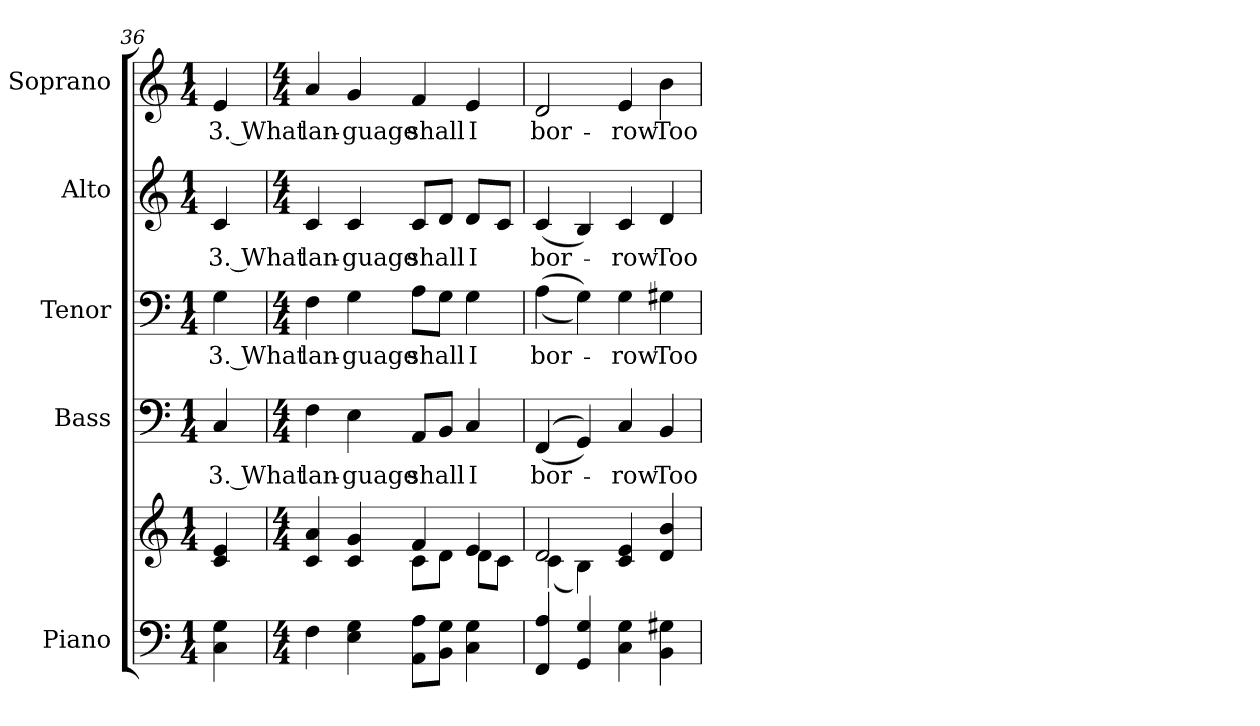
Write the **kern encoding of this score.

**kern	**kern	**kern	**text	**kern	**text	**kern	**text	**kern	**text
*part5	*part5	*part4	*part4	*part3	*part3	*part2	*part2	*part1	*part1
*staff6	*staff5	*staff4	*staff4	*staff3	*staff3	*staff2	*staff2	*staff1	*staff1
*I"Piano	*	*I"Bass	*	*I"Tenor	*	*I"Alto	*	*I"Soprano	*
*I'Pno.	*	*I'B.	*	*I'T.	*	*I'A.	*	*I'S.	*
!!LO:PB:g=z
*clefF4	*clefG2	*clefF4	*	*clefF4	*	*clefG2	*	*clefG2	*
*k[]	*k[]	*k[]	*	*k[]	*	*k[]	*	*k[]	*
*C:	*C:	*C:	*	*C:	*	*C:	*	*C:	*
*M1/4	*M1/4	*M1/4	*	*M1/4	*	*M1/4	*	*M1/4	*
=36	=36	=36	=36	=36	=36	=36	=36	=36	=36
!	!	!	!LO:LY:b:color=#000000	!	!	!	!	!	!
!	!	!	!	!	!LO:LY:b:color=#000000	!	!	!	!
!	!	!	!	!	!	!	!LO:LY:b:color=#000000	!	!
!	!	!	!	!	!	!	!	!	!LO:LY:b:color=#000000
4Ci\ 4Gi	4ci/ 4ei	4Ci/	3. What	4Gi\	3. What	4ci/	3. What	4ei/	3. What
=37	=37	=37	=37	=37	=37	=37	=37	=37	=37
*M4/4	*M4/4	*M4/4	*	*M4/4	*	*M4/4	*	*M4/4	*
*	*^	*	*	*	*	*	*	*	*
!	!	!	!	!LO:LY:b:color=#000000	!	!	!	!	!	!
!	!	!	!	!	!	!LO:LY:b:color=#000000	!	!	!	!
!	!	!	!	!	!	!	!	!LO:LY:b:color=#000000	!	!
!	!	!	!	!	!	!	!	!	!	!LO:LY:b:color=#000000
4Fi\	4ci/ 4ai	2ryy	4Fi\	lan-	4Fi\	lan-	4ci/	lan-	4ai/	lan-
!	!	!	!	!LO:LY:b:color=#000000	!	!	!	!	!	!
!	!	!	!	!	!	!LO:LY:b:color=#000000	!	!	!	!
!	!	!	!	!	!	!	!	!LO:LY:b:color=#000000	!	!
!	!	!	!	!	!	!	!	!	!	!LO:LY:b:color=#000000
4Ei\ 4Gi	4ci/ 4gi	.	4Ei\	-guage	4Gi\	-guage	4ci/	-guage	4gi/	-guage
!	!	!	!	!LO:LY:b:color=#000000	!	!	!	!	!	!
!	!	!	!	!	!	!LO:LY:b:color=#000000	!	!	!	!
!	!	!	!	!	!	!	!	!LO:LY:b:color=#000000	!	!
!	!	!	!	!	!	!	!	!	!	!LO:LY:b:color=#000000
8AAi\ 8AiL	4fi/	8ci\L	8AAi/L	shall	8Ai\L	shall	8ci/L	shall	4fi/	shall
8BBi\ 8GiJ	.	8di\J	8BBi/J	.	8Gi\J	.	8di/J	.	.	.
!	!	!	!	!LO:LY:b:color=#000000	!	!	!	!	!	!
!	!	!	!	!	!	!LO:LY:b:color=#000000	!	!	!	!
!	!	!	!	!	!	!	!	!LO:LY:b:color=#000000	!	!
!	!	!	!	!	!	!	!	!	!	!LO:LY:b:color=#000000
4Ci\ 4Gi	4ei/	8di\L	4Ci/	I	4Gi\	I	8di/L	I	4ei/	I
.	.	8ci\J	.	.	.	.	8ci/J	.	.	.
!!LO:PB:g=z
=38	=38	=38	=38	=38	=38	=38	=38	=38	=38	=38
!	!	!	!	!LO:LY:b:color=#000000	!	!	!	!	!	!
!	!	!	!	!	!	!LO:LY:b:color=#000000	!	!	!	!
!	!	!	!	!	!	!	!	!LO:LY:b:color=#000000	!	!
!	!	!	!	!	!	!	!	!	!	!LO:LY:b:color=#000000
4FFi/ 4Ai	2di/	(4ci\	((4FFi/	bor-	((4Ai\	bor-	(4ci/	bor-	2di/	bor-
4GGi/ 4Gi	.	4Bi\)	4GGi/))	.	4Gi\))	.	4Bi/)	.	.	.
!	!	!	!	!LO:LY:b:color=#000000	!	!	!	!	!	!
!	!	!	!	!	!	!LO:LY:b:color=#000000	!	!	!	!
!	!	!	!	!	!	!	!	!LO:LY:b:color=#000000	!	!
!	!	!	!	!	!	!	!	!	!	!LO:LY:b:color=#000000
4Ci\ 4Gi	4ci/ 4ei	2ryy	4Ci/	-row	4Gi\	-row	4ci/	-row	4ei/	-row
!	!	!	!	!LO:LY:b:color=#000000	!	!	!	!	!	!
!	!	!	!	!	!	!LO:LY:b:color=#000000	!	!	!	!
!	!	!	!	!	!	!	!	!LO:LY:b:color=#000000	!	!
!	!	!	!	!	!	!	!	!	!	!LO:LY:b:color=#000000
4BBi\ 4G#Xi	4di/ 4bi	.	4BBi/	Too	4G#Xi\	Too	4di/	Too	4bi\	Too
*	*v	*v	*	*	*	*	*	*	*	*
=	=	=	=	=	=	=	=	=	=
*-	*-	*-	*-	*-	*-	*-	*-	*-	*-
